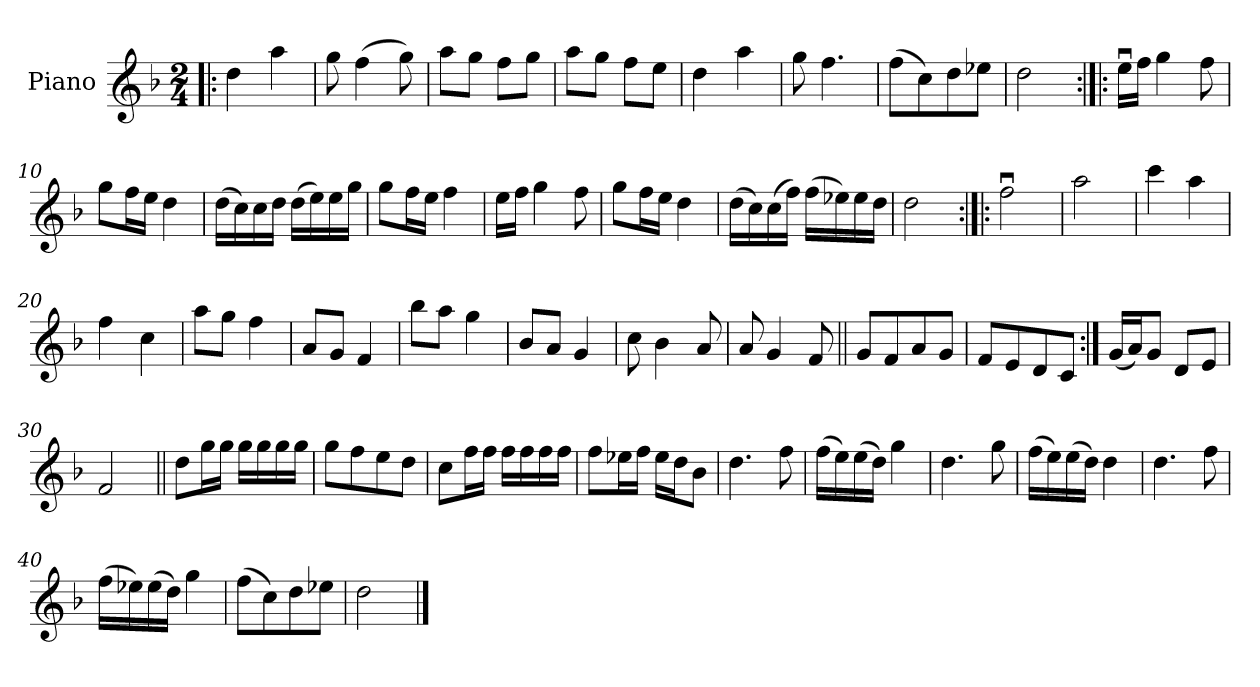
**kern
*part1
*staff1
*I"Piano
*I'Pno.
*clefG2
*k[b-]
*d:
*M2/4
=1!|:
4dd\
4aa\
=2
8gg\
(>4ff\
8gg\)
=3
8aa\L
8gg\J
8ff\L
8gg\J
=4
8aa\L
8gg\J
8ff\L
8ee\J
=5
4dd\
4aa\
=6
8gg\
4.ff\
=7
(>8ff\L
8cc\)
8dd\
8ee-X\J
!!LO:LB:g=z
=8
2dd\
=9:|!|:
16eeu\LL
16ff\JJ
4gg\
8ff\
=10
8gg\L
16ff\L
16ee\JJ
4dd\
=11
(>16dd\LL
16cc\)
16cc\
16dd\JJ
(>16dd\LL
16ee\)
16ee\
16gg\JJ
=12
8gg\L
16ff\L
16ee\JJ
4ff\
!!LO:LB:g=z
=13
16ee\LL
16ff\JJ
4gg\
8ff\
=14
8gg\L
16ff\L
16ee\JJ
4dd\
=15
(>16dd\LL
16cc\)
(>16cc\
16ff\JJ)
(>16ff\LL
16ee-X\)
16ee-\
16dd\JJ
=16
2dd\
=17:|!|:
2ffu\
=18
2aa\
!!LO:LB:g=z
=19
4ccc\
4aa\
=20
4ff\
4cc\
=21
8aa\L
8gg\J
4ff\
=22
8a/L
8g/J
4f/
=23
8bb-\L
8aa\J
4gg\
=24
8b-/L
8a/J
4g/
=25
8cc\
4b-\
8a/
=26
8a/
4g/
8f/
!!LO:LB:g=z
=27||
8g/L
8f/
8a/
8g/J
=28
8f/L
8e/
8d/
8c/J
=29:|!
(<16g/LL
16a/J)
8g/J
8d/L
8e/J
=30
2f/
=31||
8dd\L
16gg\L
16gg\JJ
16gg\LL
16gg\
16gg\
16gg\JJ
!!LO:LB:g=z
=32
8gg\L
8ff\
8ee\
8dd\J
=33
8cc\L
16ff\L
16ff\JJ
16ff\LL
16ff\
16ff\
16ff\JJ
=34
8ff\L
16ee-X\L
16ff\JJ
16ee-\LL
16dd\J
8b-\J
=35
4.dd\
8ff\
=36
(>16ff\LL
16ee\)
(>16ee\
16dd\JJ)
4gg\
!!LO:LB:g=z
=37
4.dd\
8gg\
=38
(>16ff\LL
16ee\)
(>16ee\
16dd\JJ)
4dd\
=39
4.dd\
8ff\
=40
(>16ff\LL
16ee-X\)
(>16ee-\
16dd\JJ)
4gg\
=41
(>8ff\L
8cc\)
8dd\
8ee-X\J
=42
2dd\
==
*-
